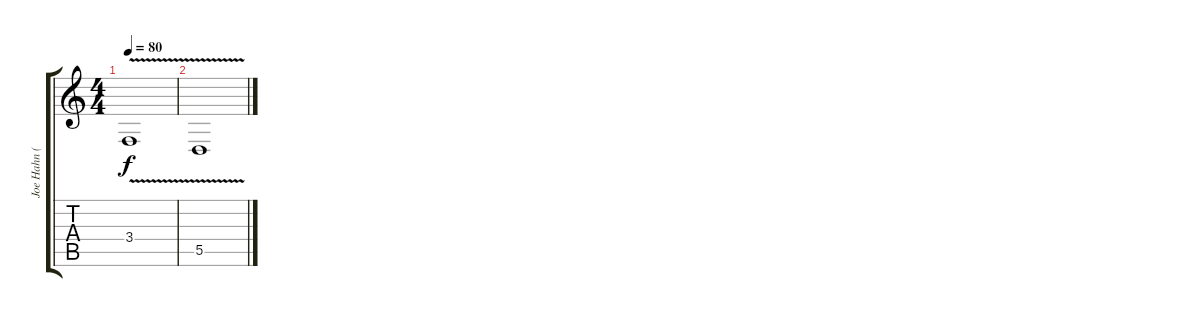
\track ("Joe Hahn (Effect 2)" "Joe Hahn (") {instrument tremolostrings}
\staff {score tabs}
\tuning (E4 B3 G3 D3 A2 E2) {hide}
\ts (4 4)
\tempo 80
\clef g2
\ks c
3.4{v}.1{dy f} |
5.5{v}.1
